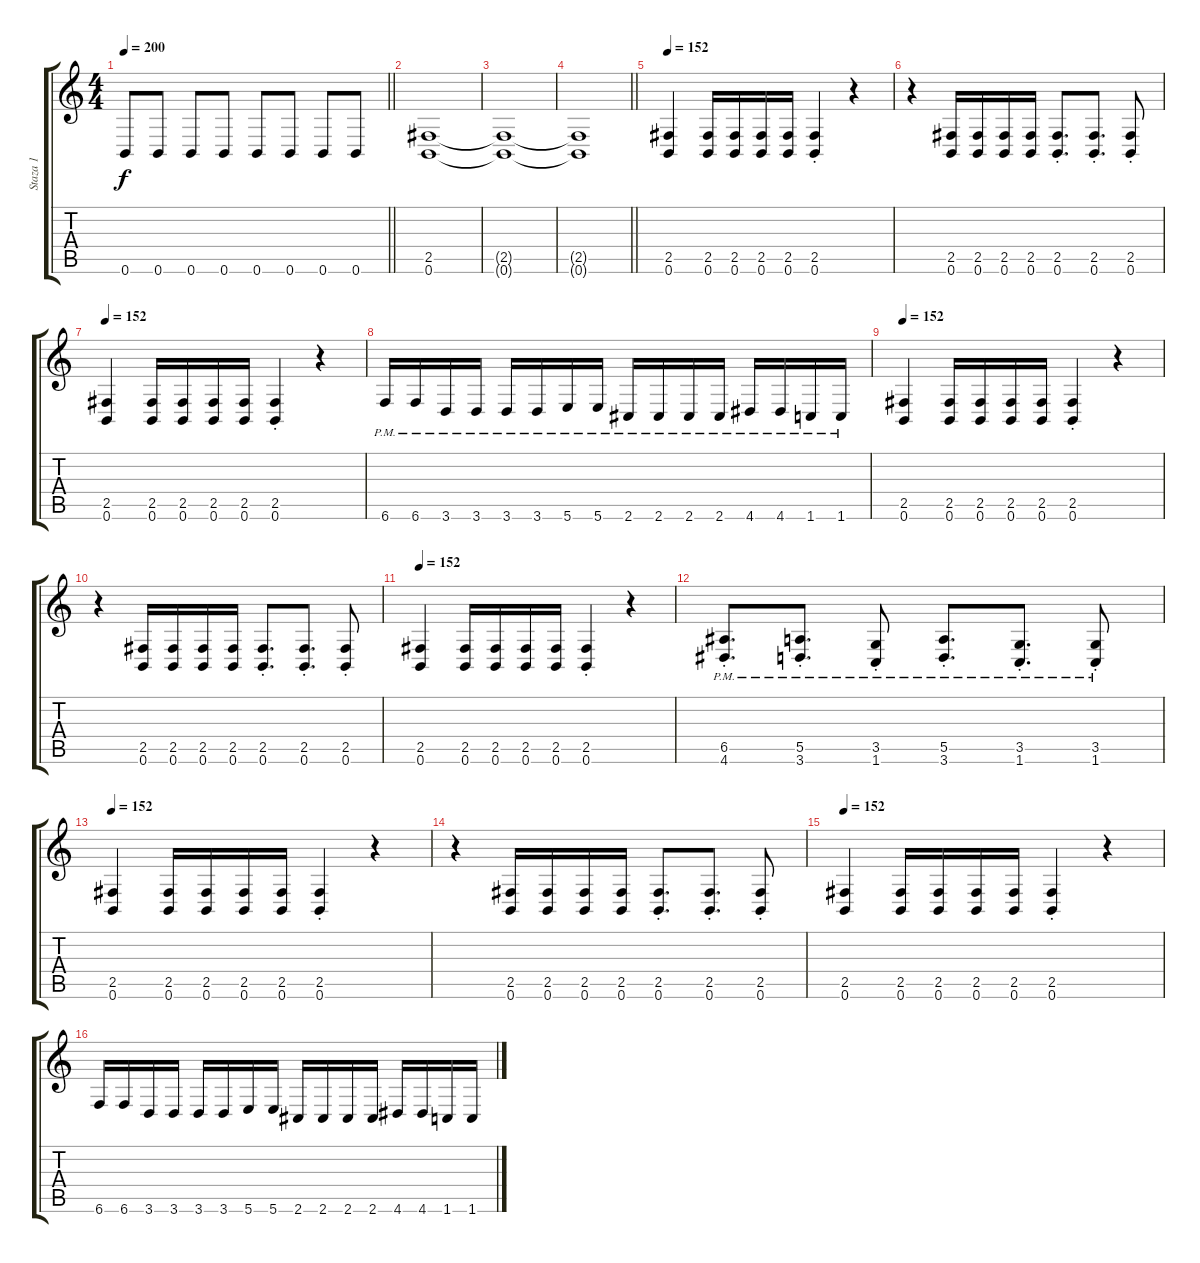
\track ("Staza 1" "Staza 1") {instrument distortionguitar}
\staff {score tabs}
\tuning (B3 Gb3 D3 A2 E2 B1) {hide}
\ts (4 4)
\tempo 200
\clef g2
\barLineRight lightlight
\ks c
0.6.8{dy f} 0.6.8 0.6.8 0.6.8 0.6.8 0.6.8 0.6.8 0.6.8 |
\section ("" "")
(2.5 0.6).1 |
(2.5{t} 0.6{t}).1 |
\barLineRight lightlight
(2.5{t} 0.6{t}).1 |
\section ("" "")
\tempo 152
(2.5 0.6).4 (2.5 0.6).16 (2.5 0.6).16 (2.5 0.6).16 (2.5 0.6).16 (2.5{st} 0.6{st}).4 r.4 |
r.4 (2.5 0.6).16 (2.5 0.6).16 (2.5 0.6).16 (2.5 0.6).16 (2.5{st} 0.6{st}).8{d} (2.5{st} 0.6{st}).8{d} (2.5{st} 0.6{st}).8 |
\tempo 152
(2.5 0.6).4 (2.5 0.6).16 (2.5 0.6).16 (2.5 0.6).16 (2.5 0.6).16 (2.5{st} 0.6{st}).4 r.4 |
6.6{pm}.16 6.6{pm}.16 3.6{pm}.16 3.6{pm}.16 3.6{pm}.16 3.6{pm}.16 5.6{pm}.16 5.6{pm}.16 2.6{pm}.16 2.6{pm}.16 2.6{pm}.16 2.6{pm}.16 4.6{pm}.16 4.6{pm}.16 1.6{pm}.16 1.6{pm}.16 |
\tempo 152
(2.5 0.6).4 (2.5 0.6).16 (2.5 0.6).16 (2.5 0.6).16 (2.5 0.6).16 (2.5{st} 0.6{st}).4 r.4 |
r.4 (2.5 0.6).16 (2.5 0.6).16 (2.5 0.6).16 (2.5 0.6).16 (2.5{st} 0.6{st}).8{d} (2.5{st} 0.6{st}).8{d} (2.5{st} 0.6{st}).8 |
\tempo 152
(2.5 0.6).4 (2.5 0.6).16 (2.5 0.6).16 (2.5 0.6).16 (2.5 0.6).16 (2.5{st} 0.6{st}).4 r.4 |
(6.5{pm st} 4.6{pm st}).8{d} (5.5{pm st} 3.6{pm st}).8{d} (3.5{pm st} 1.6{pm st}).8 (5.5{pm st} 3.6{pm st}).8{d} (3.5{pm st} 1.6{pm st}).8{d} (3.5{pm st} 1.6{pm st}).8 |
\tempo 152
(2.5 0.6).4 (2.5 0.6).16 (2.5 0.6).16 (2.5 0.6).16 (2.5 0.6).16 (2.5{st} 0.6{st}).4 r.4 |
r.4 (2.5 0.6).16 (2.5 0.6).16 (2.5 0.6).16 (2.5 0.6).16 (2.5{st} 0.6{st}).8{d} (2.5{st} 0.6{st}).8{d} (2.5{st} 0.6{st}).8 |
\tempo 152
(2.5 0.6).4 (2.5 0.6).16 (2.5 0.6).16 (2.5 0.6).16 (2.5 0.6).16 (2.5{st} 0.6{st}).4 r.4 |
6.6.16 6.6.16 3.6.16 3.6.16 3.6.16 3.6.16 5.6.16 5.6.16 2.6.16 2.6.16 2.6.16 2.6.16 4.6.16 4.6.16 1.6.16 1.6.16
